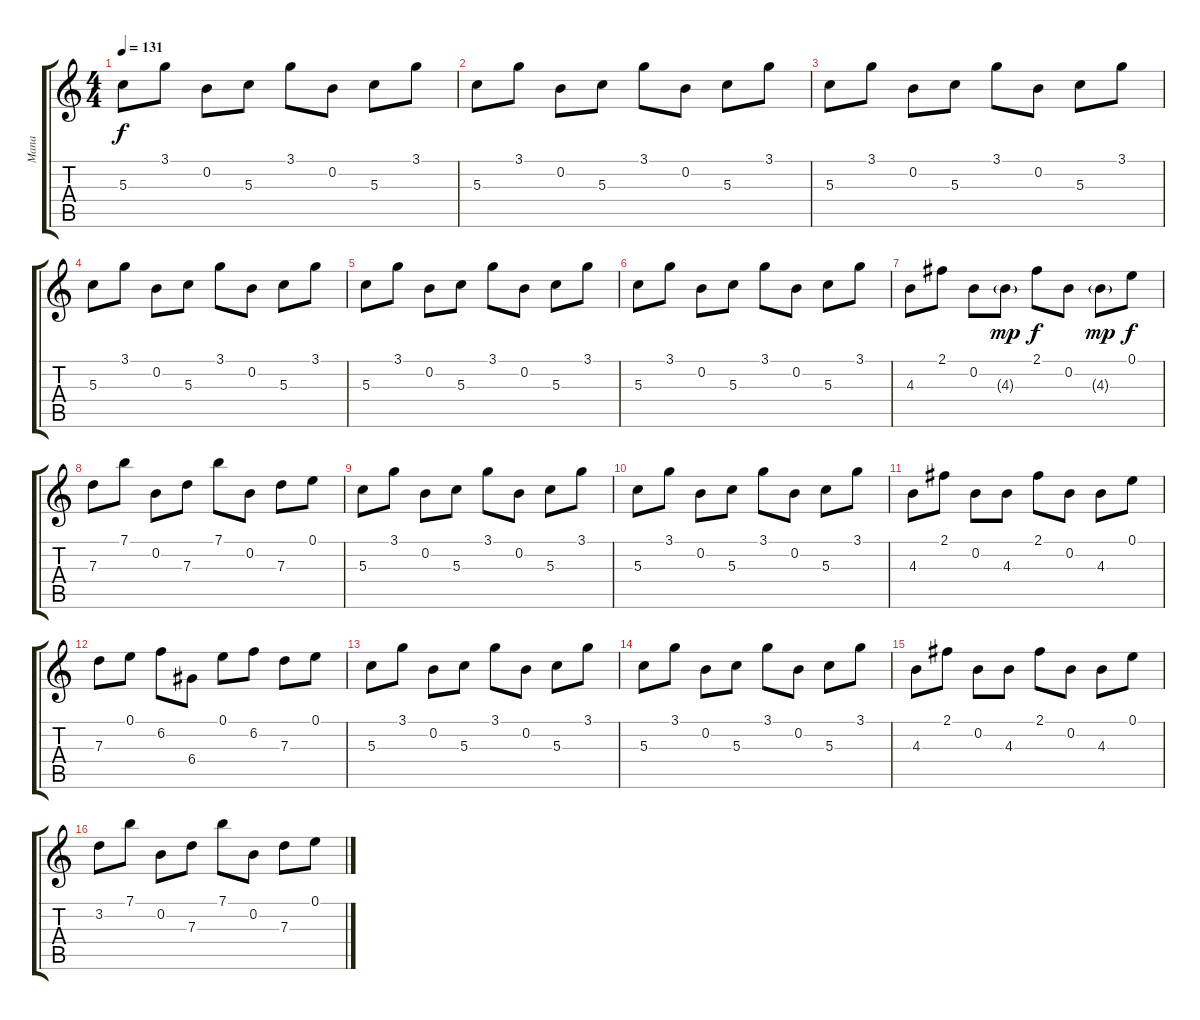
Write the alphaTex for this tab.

\track ("Mana" "Mana") {instrument electricguitarclean}
\staff {score tabs}
\tuning (E4 B3 G3 D3 A2 E2) {hide}
\ts (4 4)
\tempo 131
\clef g2
\ks c
5.3.8{dy f instrument acousticguitarsteel} 3.1.8 0.2.8 5.3.8 3.1.8 0.2.8 5.3.8 3.1.8 |
5.3.8 3.1.8 0.2.8 5.3.8 3.1.8 0.2.8 5.3.8 3.1.8 |
5.3.8 3.1.8 0.2.8 5.3.8 3.1.8 0.2.8 5.3.8 3.1.8 |
5.3.8 3.1.8 0.2.8 5.3.8 3.1.8 0.2.8 5.3.8 3.1.8 |
5.3.8 3.1.8 0.2.8 5.3.8 3.1.8 0.2.8 5.3.8 3.1.8 |
5.3.8 3.1.8 0.2.8 5.3.8 3.1.8 0.2.8 5.3.8 3.1.8 |
4.3.8 2.1.8 0.2.8 4.3{g}.8{dy mp} 2.1.8{dy f} 0.2.8 4.3{g}.8{dy mp} 0.1.8{dy f} |
7.3.8 7.1.8 0.2.8 7.3.8 7.1.8 0.2.8 7.3.8 0.1.8 |
5.3.8 3.1.8 0.2.8 5.3.8 3.1.8 0.2.8 5.3.8 3.1.8 |
5.3.8 3.1.8 0.2.8 5.3.8 3.1.8 0.2.8 5.3.8 3.1.8 |
4.3.8 2.1.8 0.2.8 4.3.8 2.1.8 0.2.8 4.3.8 0.1.8 |
7.3.8 0.1.8 6.2.8 6.4.8 0.1.8 6.2.8 7.3.8 0.1.8 |
5.3.8 3.1.8 0.2.8 5.3.8 3.1.8 0.2.8 5.3.8 3.1.8 |
5.3.8 3.1.8 0.2.8 5.3.8 3.1.8 0.2.8 5.3.8 3.1.8 |
4.3.8 2.1.8 0.2.8 4.3.8 2.1.8 0.2.8 4.3.8 0.1.8 |
3.2.8 7.1.8 0.2.8 7.3.8 7.1.8 0.2.8 7.3.8 0.1.8
